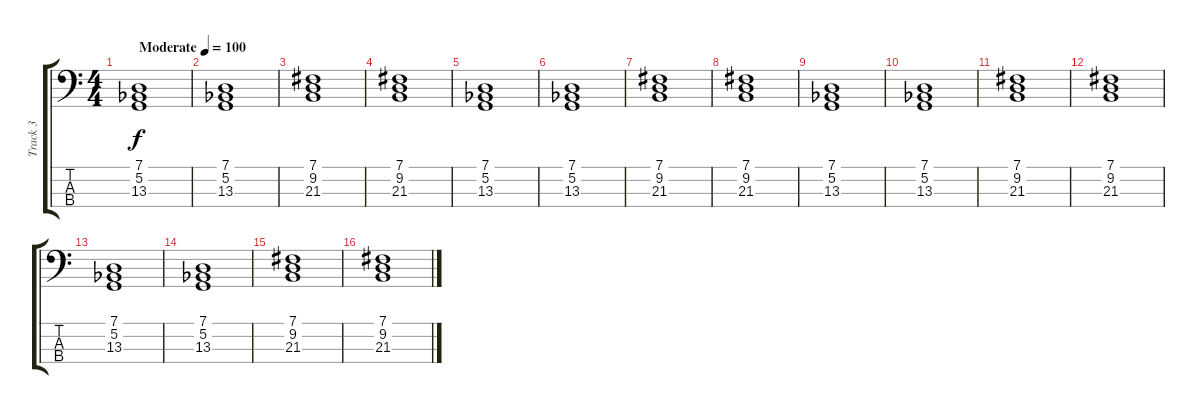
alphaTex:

\track ("Track 3" "Track 3") {instrument choiraahs}
\staff {score tabs}
\tuning (G2 D2 A1 E1) {hide}
\ts (4 4)
\tempo (100 "Moderate")
\clef f4
\ks c
(7.1 5.2 13.3{acc b}).1{dy f instrument choiraahs} |
(7.1 5.2 13.3{acc b}).1 |
(7.1 9.2 21.3).1 |
(7.1 9.2 21.3).1 |
(7.1 5.2 13.3{acc b}).1 |
(7.1 5.2 13.3{acc b}).1 |
(7.1 9.2 21.3).1 |
(7.1 9.2 21.3).1 |
(7.1 5.2 13.3{acc b}).1 |
(7.1 5.2 13.3{acc b}).1 |
(7.1 9.2 21.3).1 |
(7.1 9.2 21.3).1 |
(7.1 5.2 13.3{acc b}).1 |
(7.1 5.2 13.3{acc b}).1 |
(7.1 9.2 21.3).1 |
(7.1 9.2 21.3).1
